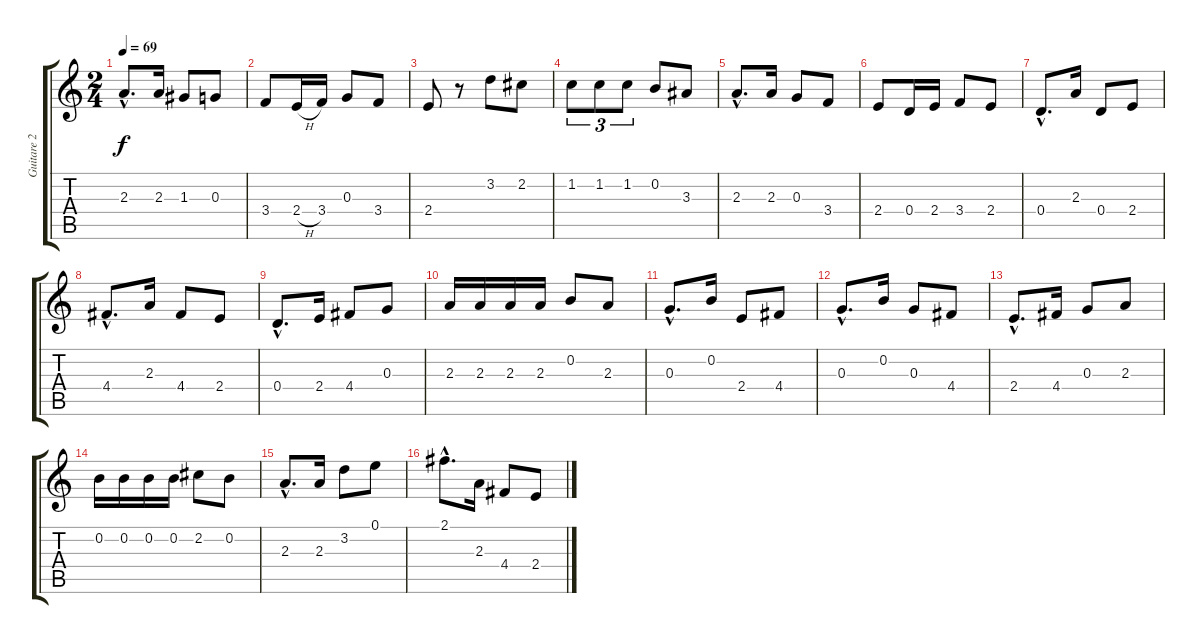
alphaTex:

\track ("Guitare 2" "Guitare 2") {instrument acousticguitarnylon}
\staff {score tabs}
\tuning (E4 B3 G3 D3 A2 E2) {hide}
\ts (2 4)
\tempo 69
\clef g2
\ks c
2.3{hac}.8{d dy f} 2.3.16 1.3.8 0.3.8 |
3.4.8 2.4{h}.16 3.4.16 0.3.8 3.4.8 |
2.4.8 r.8 3.2.8 2.2.8 |
1.2.8{tu (3 2)} 1.2.8{tu (3 2)} 1.2.8{tu (3 2)} 0.2.8 3.3.8 |
2.3{hac}.8{d} 2.3.16 0.3.8 3.4.8 |
2.4.8 0.4.16 2.4.16 3.4.8 2.4.8 |
0.4{hac}.8{d} 2.3.16 0.4.8 2.4.8 |
4.4{hac}.8{d} 2.3.16 4.4.8 2.4.8 |
0.4{hac}.8{d} 2.4.16 4.4.8 0.3.8 |
2.3.16 2.3.16 2.3.16 2.3.16 0.2.8 2.3.8 |
0.3{hac}.8{d} 0.2.16 2.4.8 4.4.8 |
0.3{hac}.8{d} 0.2.16 0.3.8 4.4.8 |
2.4{hac}.8{d} 4.4.16 0.3.8 2.3.8 |
0.2.16 0.2.16 0.2.16 0.2.16 2.2.8 0.2.8 |
2.3{hac}.8{d} 2.3.16 3.2.8 0.1.8 |
2.1{hac}.8{d} 2.3.16 4.4.8 2.4.8
